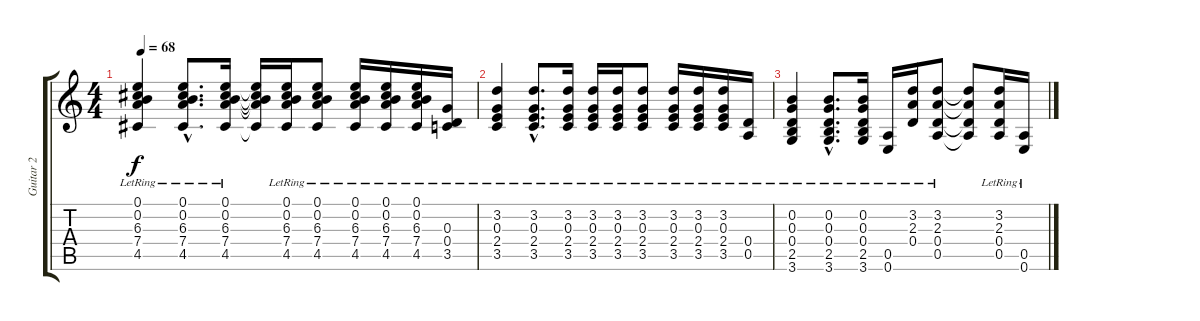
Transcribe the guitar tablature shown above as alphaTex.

\track ("Guitar 2" "Guitar 2") {instrument electricguitarclean}
\staff {score tabs}
\tuning (E4 B3 G3 D3 A2 E2) {hide}
\ts (4 4)
\tempo 68
\clef g2
\ks c
(0.1{lr} 0.2{lr} 6.3{lr} 7.4{lr} 4.5{lr}).4{dy f} (0.1{hac lr} 0.2{hac lr} 6.3{hac lr} 7.4{hac lr} 4.5{hac lr}).8{d} (0.1{lr} 0.2{lr} 6.3{lr} 7.4{lr} 4.5{lr}).16 (0.1{t} 0.2{t} 6.3{t} 7.4{t} 4.5{t}).16 (0.1{lr} 0.2{lr} 6.3{lr} 7.4{lr} 4.5{lr}).16 (0.1{lr} 0.2{lr} 6.3{lr} 7.4{lr} 4.5{lr}).8 (0.1{lr} 0.2{lr} 6.3{lr} 7.4{lr} 4.5{lr}).16 (0.1{lr} 0.2{lr} 6.3{lr} 7.4{lr} 4.5{lr}).16 (0.1{lr} 0.2{lr} 6.3{lr} 7.4{lr} 4.5{lr}).16 (0.3{lr} 0.4{lr} 3.5{lr}).16 |
(3.2{lr} 0.3{lr} 2.4{lr} 3.5{lr}).4 (3.2{hac lr} 0.3{hac lr} 2.4{hac lr} 3.5{hac lr}).8{d} (3.2{lr} 0.3{lr} 2.4{lr} 3.5{lr}).16 (3.2{lr} 0.3{lr} 2.4{lr} 3.5{lr}).16 (3.2{lr} 0.3{lr} 2.4{lr} 3.5{lr}).16 (3.2{lr} 0.3{lr} 2.4{lr} 3.5{lr}).8 (3.2{lr} 0.3{lr} 2.4{lr} 3.5{lr}).16 (3.2{lr} 0.3{lr} 2.4{lr} 3.5{lr}).16 (3.2{lr} 0.3{lr} 2.4{lr} 3.5{lr}).16 (0.4{lr} 0.5{lr}).16 |
(0.2{lr} 0.3{lr} 0.4{lr} 2.5{lr} 3.6{lr}).4 (0.2{hac lr} 0.3{hac lr} 0.4{hac lr} 2.5{hac lr} 3.6{hac lr}).8{d} (0.2{lr} 0.3{lr} 0.4{lr} 2.5{lr} 3.6{lr}).16 (0.5{lr} 0.6{lr}).16 (3.2{lr} 2.3{lr} 0.4{lr}).16 (3.2{lr} 2.3{lr} 0.4{lr} 0.5{lr}).8 (3.2{t} 2.3{t} 0.4{t} 0.5{t}).8 (3.2{lr} 2.3{lr} 0.4{lr} 0.5{lr}).16 (0.5{lr} 0.6{lr}).16
